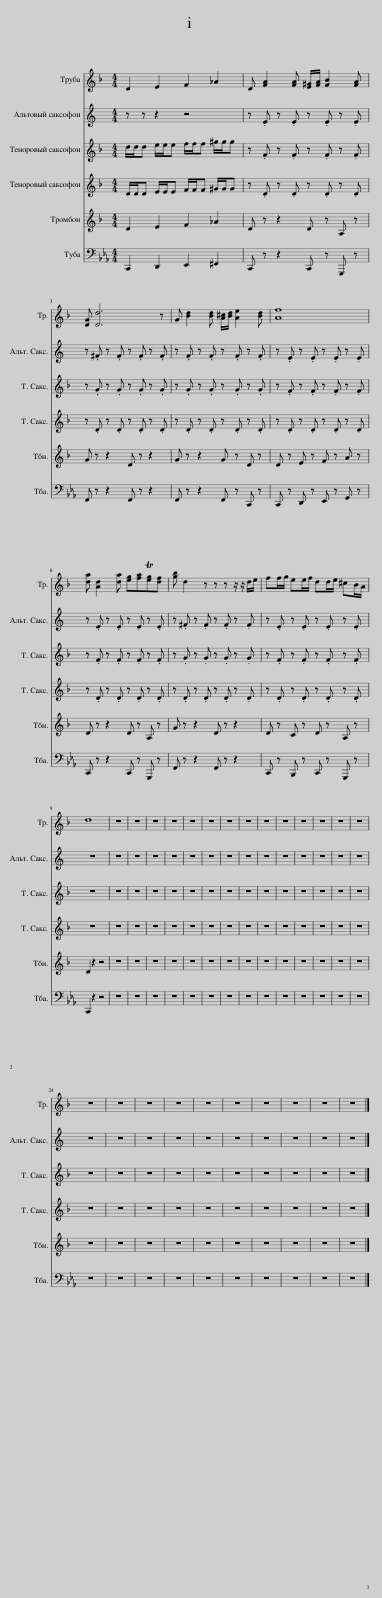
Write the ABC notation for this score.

X:1
%%score 1 2 3 4 5 6
L:1/8
M:4/4
I:linebreak $
K:Eb
V:1 treble transpose=-2
V:2 treble transpose=-9
V:3 treble transpose=-14
V:4 treble transpose=-14
V:5 treble transpose=-14
V:6 bass
V:1
[K:F] D2 E2 F2 _A2 | D [FA]2 [FA] [E^G]/[FA]/ [FB]2 [FA] |$ [DG] [Dd]6 z | G [Bd]2 [Bd] [A^c]/[Bd]/ [Ae]2 [Bd] | [Af]8 |$ %5
 [da] [Ad]2 [da] [eg][fa]T[eg][df] | [gb] d2 z z z z/ z/ d/e/ | ff/g/ ee/f/ dd/e/ ^cB/A/ |$ d8 | z8 | %10
 z8 | z8 | z8 | z8 | z8 | %15
 z8 | z8 | z8 | z8 | z8 | %20
 z8 | z8 | z8 |$ z8 | z8 | %25
 z8 | z8 | z8 | z8 | z8 | %30
 z8 | z8 | z8 |] %33
V:2
[K:C] z z z2 z4 | z .E z .E z .E z .E |$ z .^F z .F z .F z .F | z .F z .F z .F z .F | z .E z .E z .E z .E |$ %5
 z .E z .E z .E z .E | z .^F z .F z .F z .F | z .E z .E z .E z .E |$ z8 | z8 | %10
 z8 | z8 | z8 | z8 | z8 | %15
 z8 | z8 | z8 | z8 | z8 | %20
 z8 | z8 | z8 |$ z8 | z8 | %25
 z8 | z8 | z8 | z8 | z8 | %30
 z8 | z8 | z8 |] %33
V:3
[K:F] d/d/d e/e/e f/f/f ^g/g/g | z .F z .F z .F z .F |$ z .G z .G z .G z .G | z .G z .G z .G z .G | z .F z .F z .F z .F |$ %5
 z .F z .F z .F z .F | z .G z .G z .G z .G | z .F z .F z .F z .F |$ z8 | z8 | %10
 z8 | z8 | z8 | z8 | z8 | %15
 z8 | z8 | z8 | z8 | z8 | %20
 z8 | z8 | z8 |$ z8 | z8 | %25
 z8 | z8 | z8 | z8 | z8 | %30
 z8 | z8 | z8 |] %33
V:4
[K:F] D/D/D E/E/E F/F/F ^G/G/G | z .D z .D z .D z .D |$ z .D z .D z .D z .D | z .D z .D z .D z .D | z .D z .D z .D z .D |$ %5
 z .D z .D z .D z .D | z .D z .D z .D z .D | z .D z .D z .D z .D |$ z8 | z8 | %10
 z8 | z8 | z8 | z8 | z8 | %15
 z8 | z8 | z8 | z8 | z8 | %20
 z8 | z8 | z8 |$ z8 | z8 | %25
 z8 | z8 | z8 | z8 | z8 | %30
 z8 | z8 | z8 |] %33
V:5
[K:F] D2 E2 F2 _A2 | D z z2 D z A, z |$ G z z2 D z z2 | G z z2 G z D z | D z E z F z A z |$ %5
 D z z2 D z A, z | G z z2 D z z2 | D z C z D z A, z |$ D2 z2 z4 | z8 | %10
 z8 | z8 | z8 | z8 | z8 | %15
 z8 | z8 | z8 | z8 | z8 | %20
 z8 | z8 | z8 |$ z8 | z8 | %25
 z8 | z8 | z8 | z8 | z8 | %30
 z8 | z8 | z8 |] %33
V:6
 C,,2 D,,2 E,,2 ^F,,2 | C,, z z2 C,, z G,,, z |$ F,, z z2 F,, z z2 | F,, z z2 F,, z C,, z | C,, z D,, z E,, z G,, z |$ %5
 C,, z z2 C,, z G,,, z | F,, z z2 F,, z z2 | C,, z B,,, z C,, z G,,, z |$ C,,2 z2 z4 | z8 | %10
 z8 | z8 | z8 | z8 | z8 | %15
 z8 | z8 | z8 | z8 | z8 | %20
 z8 | z8 | z8 |$ z8 | z8 | %25
 z8 | z8 | z8 | z8 | z8 | %30
 z8 | z8 | z8 |] %33
